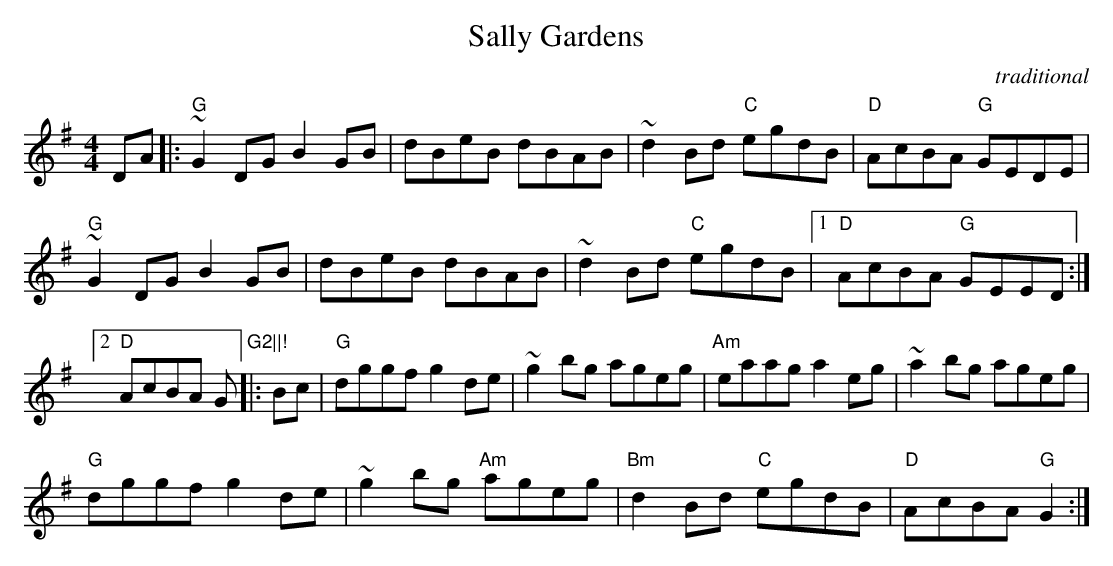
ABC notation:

X:1
T:Sally Gardens
C:traditional
M:4/4
L:1/8
K:G
DA|:"G"~G2 DG B2 GB|dBeB dBAB|~d2 Bd "C"egdB|"D"AcBA "G"GEDE|!
"G"~G2 DG B2 GB|dBeB dBAB|~d2 Bd "C"egdB|1 "D"AcBA "G"GEED:|2 "D"AcBA "
G"G2||!
|:Bc|"G"dggf g2 de| ~g2 bg ageg|"Am"eaag a2 eg|~a2 bg ageg|!
"G"dggf g2 de| ~g2 bg "Am"ageg|"Bm"d2 Bd "C"egdB|"D"AcBA "G"G2:|
